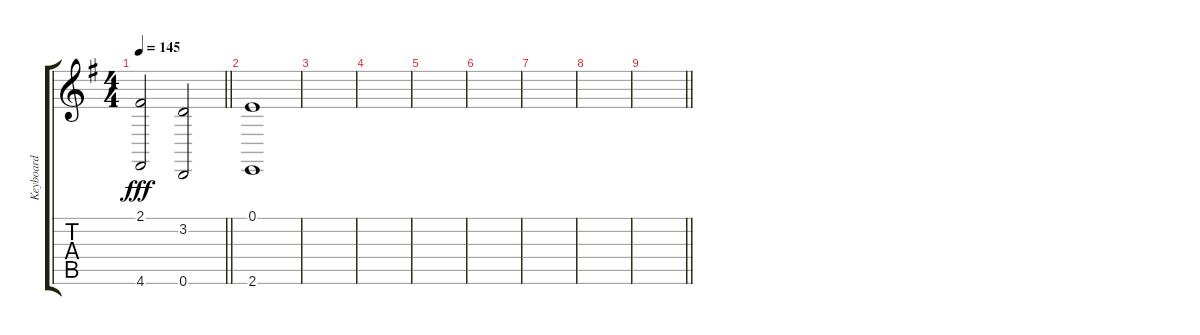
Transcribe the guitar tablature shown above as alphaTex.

\track ("Keyboard" "Keyboard") {instrument pad4choir}
\staff {score tabs}
\tuning (E4 B3 G3 D3 A2 D2) {hide}
\ts (4 4)
\tempo 145
\clef g2
\barLineRight lightlight
\ks eminor
(2.1 4.6).2{dy fff} (3.2 0.6).2 |
(0.1 2.6).1 |
|
|
|
|
|
|
\barLineRight lightlight
